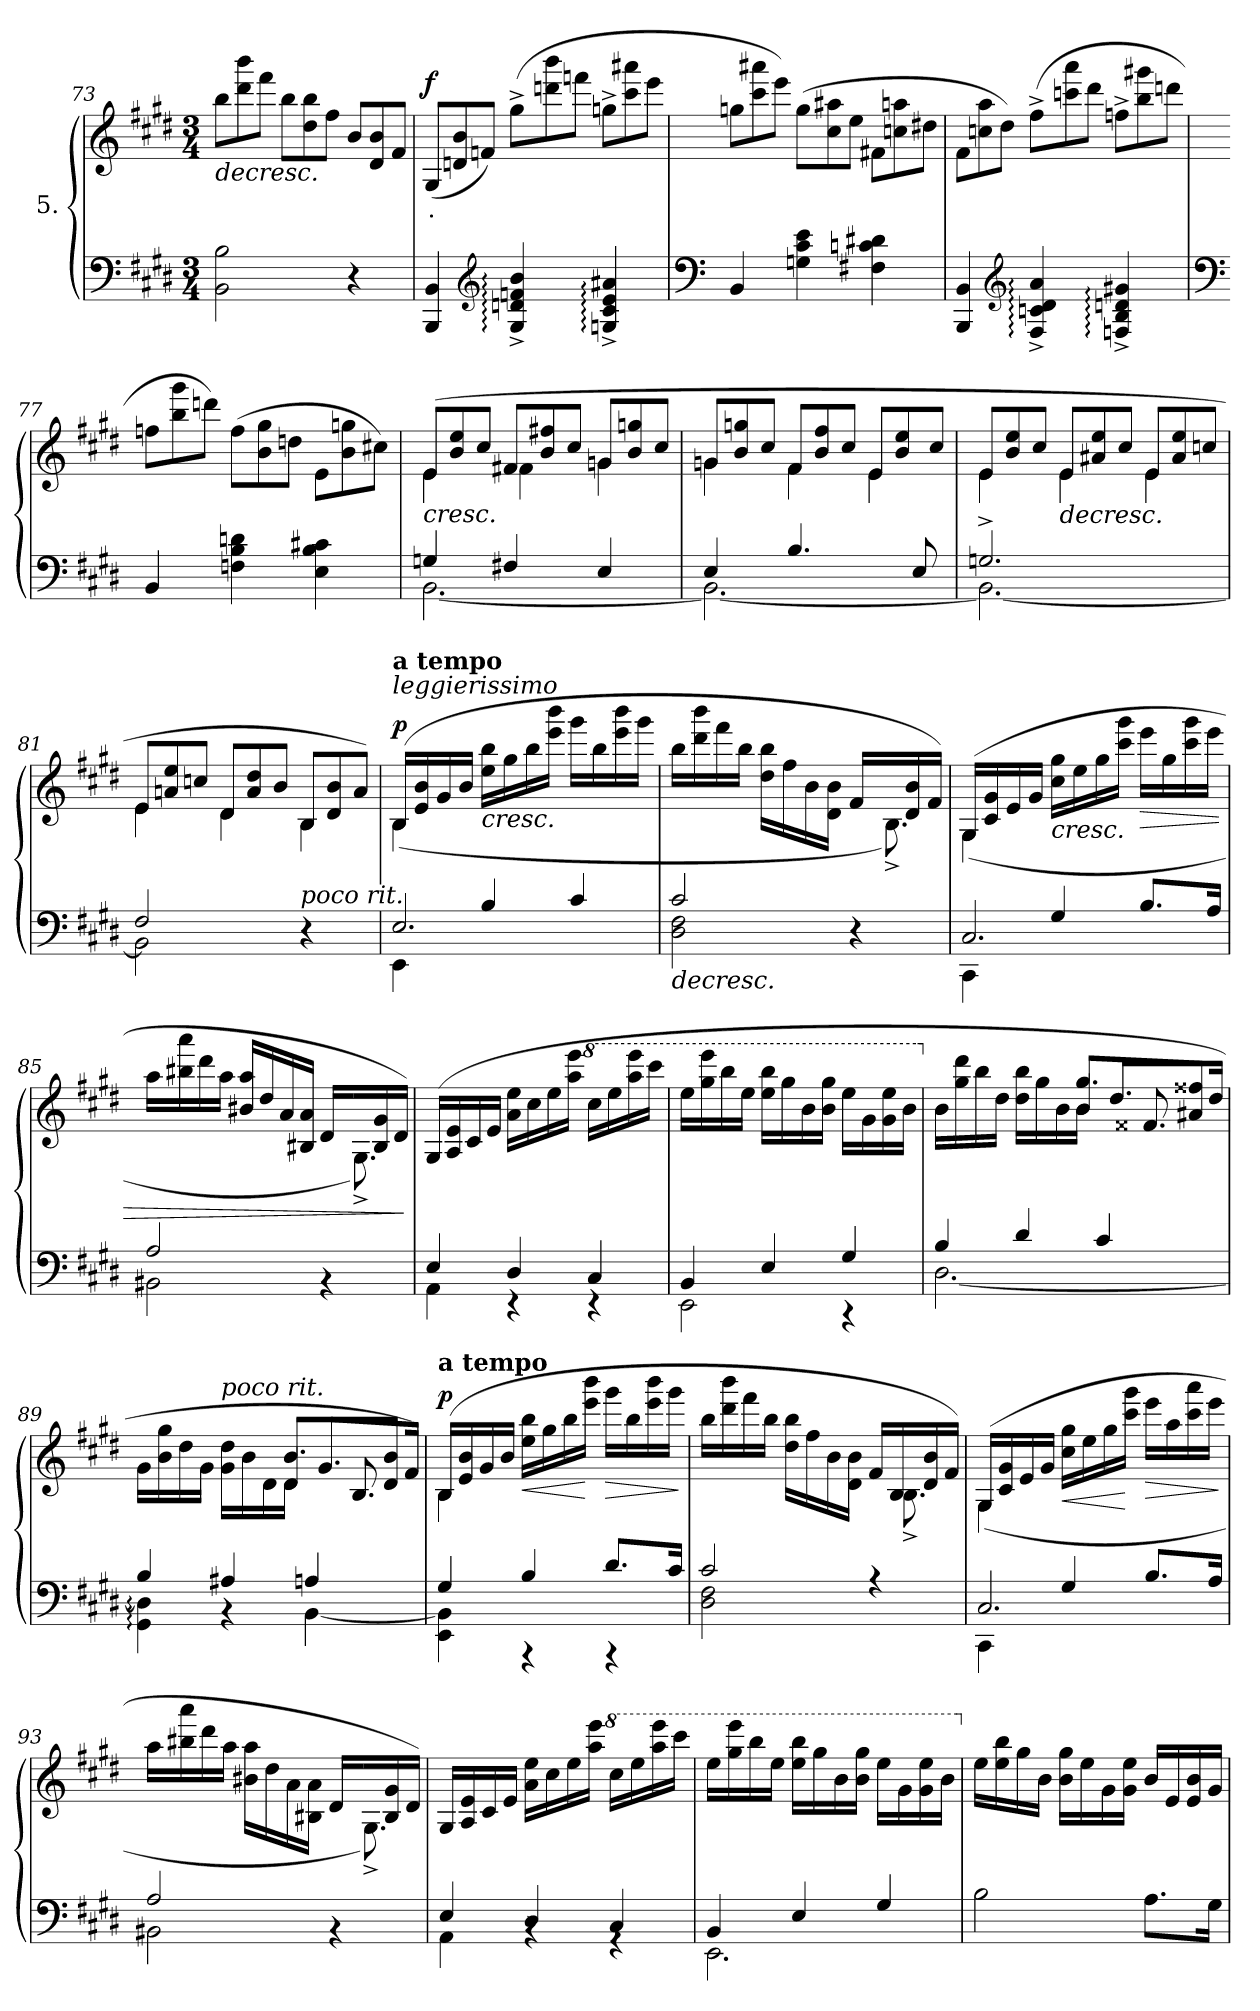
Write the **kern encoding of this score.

**kern	**kern	**text	**dynam
*part1	*part1	*part1	*part1
*staff2	*staff1	*staff1	*staff1/2
*I"5.	*	*	*
*clefF4	*clefG2	*	*
*k[f#c#g#d#]	*k[f#c#g#d#]	*	*
*E:	*E:	*	*
*M3/4	*M3/4	*	*
*	*Xtuplet	*	*
=73	=73	=73	=73
!	!	!	!LO:HP:b
2BB\ 2B\	12bb\L	.	>
.	12ddd#\ 12bbb\	.	.
.	12fff#\J	.	.
.	12bb\L	.	.
.	12dd#\ 12bb\	.	.
.	12ff#\J	.	.
4r	12b/L	.	.
.	12d#/ 12b/	.	.
.	12f#/J	.	.
=74	=74	=74	=74
!	!	!LO:LY:b	!LO:DY:b
4BBB/ 4BB/	(<12G#/L	-.	f
.	12dn/ 12b/	.	.
.	12fn/J)	.	.
*clefG2	*	*	*
4G#/:^ 4dn/:^ 4fn/:^ 4b/:^	(>12gg#^\L	.	.
.	12dddn\ 12bbb\	.	.
.	12fffn\J	.	.
4Gn/:^ 4c#/:^ 4e/:^ 4a#X/:^	12ggn^\L	.	.
.	12ccc#\ 12aaa#X\	.	.
!	!	!LO:LY:b	!
.	12eee\J	.	.
!!LO:LB:g=z
=75	=75	=75	=75
*clefF4	*	*	*
4BB/	12ggn\L	.	.
.	12ccc#\ 12aaa#X\	.	.
.	12eee\J)	.	.
4Gn\ 4c#\ 4e\	(>12gg\L	.	.
.	12cc#\ 12aa#X\	.	.
.	12ee\J	.	.
4F#X\ 4cn\ 4d#X\	12f#X\L	.	.
.	12ccn\ 12aan\	.	.
.	12dd#X\J	.	.
=76	=76	=76	=76
4BBB/ 4BB/	12f#\L	.	.
.	12ccn\ 12aa\	.	.
.	12dd#\J)	.	.
*clefG2	*	*	*
4F#/:^ 4cn/:^ 4d#/:^ 4a/:^	(>12ff#^\L	.	.
.	12cccn\ 12aaa\	.	.
.	12ddd#\J	.	.
4Fn/:^ 4B/:^ 4dn/:^ 4g#X/:^	12ffn^\L	.	.
.	12bb\ 12ggg#X\	.	.
.	12dddn\J	.	.
=77	=77	=77	=77
*clefF4	*	*	*
4BB/	12ffn\L	.	.
.	12bb\ 12ggg#\	.	.
.	12dddn\J)	.	.
4Fn\ 4B\ 4dn\	(>12ff\L	.	.
.	12b\ 12gg#\	.	.
.	12ddn\J	.	.
4E\ 4B\ 4c#X\	12e\L	.	.
.	12b\ 12ggn\	.	.
.	12cc#X\J)	.	.
=78	=78	=78	=78
*	*MM160	*	*
*^	*	*	*
!	!	!	!	!LO:HP:b
*	*	*^	*	*
4Gn/	[2.BB\	(>12e/L	4e\	.	<
.	.	12b/ 12ee/	.	.	.
.	.	12cc#/J	.	.	.
4F#X/	.	12f#X/L	4f#\	.	.
.	.	12b/ 12ff#X/	.	.	.
.	.	12cc#/J	.	.	.
4E/	.	12gn/L	4g\	.	.
.	.	12b/ 12ggn/	.	.	.
.	.	12cc#/J	.	.	.
=79	=79	=79	=79	=79	=79
*	*	*MM158	*	*	*
4E/	2.BB\_	12gn/L	4g\	.	.
.	.	12b/ 12ggn/	.	.	.
.	.	12cc#/J	.	.	]
4.B/	.	12f#/L	4f#\	.	.
.	.	12b/ 12ff#/	.	.	.
.	.	12cc#/J	.	.	.
.	.	12e/L	4e\	.	.
.	.	12b/ 12ee/	.	.	.
8E/	.	.	.	.	.
.	.	12cc#/J	.	.	.
!!LO:LB:g=z	!!
=80	=80	=80	=80	=80	=80
*	*	*MM155	*	*	*
2.Gn^/	2.BB\_	12e/L	4e\	.	.
.	.	12b/ 12ee/	.	.	.
.	.	12cc#/J	.	.	.
!	!	!	!	!	!LO:HP:b
.	.	12e/L	4e\	.	>
.	.	12a#X/ 12ee/	.	.	.
.	.	12cc#/J	.	.	.
.	.	12e/L	4e\	.	.
.	.	12a#/ 12ee/	.	.	.
.	.	12ccn/J	.	.	.
=81	=81	=81	=81	=81	=81
*	*	*MM152	*	*	*
2F#/	2BB\]	12e/L	4e\	.	.
.	.	12an/ 12ee/	.	.	.
.	.	12ccn/J	.	.	.
.	.	12d#/L	4d#\	.	.
.	.	12a/ 12dd#/	.	.	.
.	.	12b/J	.	.	.
*	*	*MM150	*	*	*
!LO:TX:a:i:t=poco rit.	!	!	!	!	!
4r	4ryy	12B/L	4B\	.	[
.	.	12d#/ 12b/	.	.	.
.	.	12a/J)	.	.	.
=82	=82	=82	=82	=82	=82
*	*^	*	*	*	*
!	!	!	!LO:TX:a:i:t=leggierissimo	!	!	!
!	!	!	!LO:TX:a:B:t=a tempo	!	!	!
!	!	!	!	!	!	!LO:DY:b=2
2.ryy	2.E/	4EE\	(>16B/LL	(<4B\	.	p
.	.	.	16e/ 16b/	.	.	.
.	.	.	16g#/	.	.	.
.	.	.	16b/JJ	.	.	.
!	!	!	!	!	!	!LO:HP:b
.	.	4B/	16ee\ 16bb\LL	2ryy	.	<
.	.	.	16gg#\	.	.	.
.	.	.	16bb\	.	.	.
.	.	.	16eee\ 16bbb\JJ	.	.	]
.	.	4c#/	16ggg#\LL	.	.	.
.	.	.	16bb\	.	.	.
.	.	.	16eee\ 16bbb\	.	.	.
.	.	.	16ggg#\JJ	.	.	.
*v	*v	*v	*	*	*	*
=83	=83	=83	=83	=83
!	!	!	!	!LO:HP:b=2
*^	*	*	*	*
2c#/	2D#\ 2F#\	16bb\LL	16ryy	.	>
*	*	*v	*v	*	*
.	.	16ddd#\ 16bbb\	.	.
.	.	16fff#\	.	.
.	.	16bb\JJ	.	.
.	.	16dd#\ 16bb\LL	.	.
.	.	16ff#\	.	.
.	.	16b\	.	.
.	.	16d#\ 16b\JJ	.	.
4r	4ryy	16f#/LL	.	[
*	*	*^	*	*
.	.	16B/yy	8.B^\)	.	.
.	.	16d#/ 16b/	.	.	.
.	.	16f#/JJ)	.	.	.
!!LO:LB:g=z	!!
=84	=84	=84	=84	=84	=84
*	*^	*	*	*	*
2.ryy	2.C#/	4CC#\	(>16G#/LL	(<4G#\	.	.
.	.	.	16c#/ 16g#/	.	.	.
.	.	.	16e/	.	.	.
.	.	.	16g#/JJ	.	.	.
!	!	!	!	!	!	!LO:HP:b
.	.	4G#/	16cc#\ 16gg#\LL	2ryy	.	<
.	.	.	16ee\	.	.	.
.	.	.	16gg#\	.	.	.
.	.	.	16ccc#\ 16ggg#\JJ	.	.	.
!	!	!	!	!	!	!LO:HP:n=1:b
.	.	8.B/L	16eee\LL	.	.	] >
.	.	.	16gg#\	.	.	.
.	.	.	16ccc#\ 16ggg#\	.	.	.
.	.	16A/Jk	16eee\JJ	.	.	.
*v	*v	*v	*	*	*	*
*	*v	*v	*	*
.	.	.	[
=85	=85	=85	=85
*^	*^	*	*
2A/	2BB#X\	16aa\LL	16ryy	.	.
*	*	*v	*v	*	*
.	.	16bb#X\ 16aaa\	.	.
.	.	16ddd#\	.	.
.	.	16aa\JJ	.	.
.	.	16b#X/ 16aa/LL	.	.
.	.	16dd#/	.	.
.	.	16a/	.	.
.	.	16B#X/ 16a/JJ	.	.
4rBB	4ryy	16d#/LL	.	.
*	*	*^	*	*
.	.	16G#/yy	8.G#^\)	.	.
.	.	16B#/ 16g#/	.	.	.
.	.	16d#/JJ)	.	.	.
*v	*v	*	*	*	*
*	*v	*v	*	*
.	.	.	]
=86	=86	=86	=86
*^	*	*	*
4E/	4AA\	(>16G#/LL	.	.
.	.	16A/ 16e/	.	.
.	.	16c#/	.	.
.	.	16e/JJ	.	.
4D#/	4rEE	16a\ 16ee\LL	.	.
.	.	16cc#\	.	.
.	.	16ee\	.	.
.	.	16aa\ 16eee\JJ	.	.
*	*	*8va	*	*
4C#/	4rEE	16ccc#\LL	.	.
.	.	16eee\	.	.
.	.	16aaa\ 16eeee\	.	.
.	.	16cccc#\JJ	.	.
=87	=87	=87	=87	=87
2EE\	4BB/	16eee\LL	.	.
.	.	16ggg#\ 16eeee\	.	.
.	.	16bbb\	.	.
.	.	16eee\JJ	.	.
.	4E/	16eee\ 16bbb\LL	.	.
.	.	16ggg#\	.	.
.	.	16bb\	.	.
.	.	16bb\ 16ggg#\JJ	.	.
4rCC	4G#/	16eee\LL	.	.
.	.	16gg#\	.	.
.	.	16gg#\ 16eee\	.	.
.	.	16bb\JJ	.	.
!!LO:LB:g=z
=88	=88	=88	=88	=88
*	*	*X8va	*	*
*	*	*^	*	*
*	*	*	*^	*	*
*	*	*	*	*^	*	*
*	*	*	*	*	*^	*	*
4B/	[2.D#\	16b\LL	4..ryy	16ryy	2ryy	4..ryy	.	.
.	.	16gg#\ 16ddd#\	.	16ryy@	.	.	.	.
.	.	16bb\	.	16ryy@	.	.	.	.
.	.	16dd#\JJ	.	16ryy@	.	.	.	.
4d#/	.	16dd#\ 16bb\LL	.	16ryy@	.	.	.	.
.	.	16gg#\	.	16ryy@	.	.	.	.
.	.	16b\	.	16ryy@	.	.	.	.
.	.	16b\JJ	8.gg#/L	16ryy@	.	4b/	.	.
4c#/	.	16dd#\LLyy	.	16ryy@	8.dd#/L	.	.	.
.	.	16f##X\yy	.	8.f##/	.	.	.	.
.	.	16a#X\	8a#/ 8ff##X/J	.	.	.	.	.
.	.	16dd#\JJ	.	.	16dd#/Jk	16ryy	.	.
=89	=89	=89	=89	=89	=89	=89	=89	=89
*	*	*MM140	*	*	*	*	*	*
4B/	4GG#\: 4D#\]:	16g#\LL	4..ryy	16ryy	2ryy	4..ryy	.	.
.	.	16b\ 16gg#\	.	16ryy@	.	.	.	.
.	.	16dd#\	.	16ryy@	.	.	.	.
.	.	16g#\JJ	.	16ryy@	.	.	.	.
*	*	*MM135	*	*	*	*	*	*
!	!	!LO:TX:a:i:t=poco rit.	!	!	!	!	!	!
4A#X/	4r	16g#\ 16dd#\LL	.	16ryy@	.	.	.	.
.	.	16b\	.	16ryy@	.	.	.	.
.	.	16d#\	.	16ryy@	.	.	.	.
.	.	16d#\JJ	8.b/L	16ryy@	.	4d#/	.	.
*	*	*MM130	*	*	*	*	*	*
4An/	[4BB\	16g#\LLyy	.	16ryy@	8.g#/L	.	.	.
.	.	16B\yy	.	8.B/	.	.	.	.
.	.	16d#\	8d#/ 8b/J	.	.	.	.	.
.	.	16f#\JJ)	.	.	16f#/Jk	16ryy	.	.
=90	=90	=90	=90	=90	=90	=90	=90	=90
*	*^	*	*	*	*	*	*	*
!	!	!	!LO:TX:a:B:t=a tempo	!	!	!	!	!	!
!	!	!	!	!	!	!	!	!	!LO:DY:b=2
*	*	*	*	*v	*v	*v	*v	*	*
2.ryy	4G#:/	4EE\ 4BB\]	(>16B/LL	4B\	.	p
.	.	.	16e/ 16b/	.	.	.
.	.	.	16g#/	.	.	.
.	.	.	16b/JJ	.	.	.
!	!	!	!	!	!	!LO:HP:b
.	4B/	4rAAA	16ee\ 16bb\LL	2ryy	.	<
.	.	.	16gg#\	.	.	.
.	.	.	16bb\	.	.	.
.	.	.	16eee\ 16bbb\JJ	.	.	[
!	!	!	!	!	!	!LO:HP:b
.	8.d#/L	4rAAA	16ggg#\LL	.	.	>
.	.	.	16bb\	.	.	.
.	.	.	16eee\ 16bbb\	.	.	.
.	16c#/Jk	.	16ggg#\JJ	.	.	.
*v	*v	*v	*	*	*	*
*	*v	*v	*	*
.	.	.	]
=91	=91	=91	=91
*^	*^	*	*
2c#/	2D#\ 2F#\	16bb\LL	16ryy	.	.
*	*	*v	*v	*	*
.	.	16ddd#\ 16bbb\	.	.
.	.	16fff#\	.	.
.	.	16bb\JJ	.	.
.	.	16dd#\ 16bb\LL	.	.
.	.	16ff#\	.	.
.	.	16b\	.	.
.	.	16d#\ 16b\JJ	.	.
16ryy	4rA	16f#/LL	.	.
*	*	*^	*	*
8.ryy	.	16B/	8.B^\	.	.
.	.	16d#/ 16b/	.	.	.
.	.	16f#/JJ)	.	.	.
!!LO:LB:g=z	!!
=92	=92	=92	=92	=92	=92
*	*^	*	*	*	*
2.ryy	4CC#\	2.C#/	(>16G#/LL	(<4G#\	.	.
.	.	.	16c#/ 16g#/	.	.	.
.	.	.	16e/	.	.	.
.	.	.	16g#/JJ	.	.	.
!	!	!	!	!	!	!LO:HP:b
.	4G#/	.	16cc#\ 16gg#\LL	2ryy	.	<
.	.	.	16ee\	.	.	.
.	.	.	16gg#\	.	.	.
.	.	.	16ccc#\ 16ggg#\JJ	.	.	[
!	!	!	!	!	!	!LO:HP:b
.	8.B/L	.	16eee\LL	.	.	>
.	.	.	16aa\	.	.	.
.	.	.	16ccc#\ 16aaa\	.	.	.
.	16A/Jk	.	16eee\JJ	.	.	.
*v	*v	*v	*	*	*	*
*	*v	*v	*	*
.	.	.	]
=93	=93	=93	=93
*^	*^	*	*
2A/	2BB#X\	16aa\LL	16ryy	.	.
*	*	*v	*v	*	*
.	.	16bb#X\ 16aaa\	.	.
.	.	16ddd#\	.	.
.	.	16aa\JJ	.	.
.	.	16b#X\ 16aa\LL	.	.
.	.	16dd#\	.	.
.	.	16a\	.	.
.	.	16B#X\ 16a\JJ	.	.
4rBB	4ryy	16d#/LL	.	.
*	*	*^	*	*
.	.	16G#/yy	8.G#^\)	.	.
.	.	16B#/ 16g#/	.	.	.
.	.	16d#/JJ)	.	.	.
*	*	*v	*v	*	*
=94	=94	=94	=94	=94
4E/	4AA\	16G#/LL	.	.
.	.	16A/ 16e/	.	.
.	.	16c#/	.	.
.	.	16e/JJ	.	.
4D#/	4rBB	16a\ 16ee\LL	.	.
.	.	16cc#\	.	.
.	.	16ee\	.	.
.	.	16aa\ 16eee\JJ	.	.
*	*	*8va	*	*
4C#/	4rGG	16ccc#\LL	.	.
.	.	16eee\	.	.
.	.	16aaa\ 16eeee\	.	.
.	.	16cccc#\JJ	.	.
=95	=95	=95	=95	=95
*	*^	*	*	*
2.ryy	4BB/	2.EE\	16eee\LL	.	.
.	.	.	16ggg#\ 16eeee\	.	.
.	.	.	16bbb\	.	.
.	.	.	16eee\JJ	.	.
.	4E/	.	16eee\ 16bbb\LL	.	.
.	.	.	16ggg#\	.	.
.	.	.	16bb\	.	.
.	.	.	16bb\ 16ggg#\JJ	.	.
.	4G#/	.	16eee\LL	.	.
.	.	.	16gg#\	.	.
.	.	.	16gg#\ 16eee\	.	.
.	.	.	16bb\JJ	.	.
*v	*v	*v	*	*	*
!!LO:PB:g=z
=96	=96	=96	=96
*	*X8va	*	*
*	*MM140	*	*
2B\	16ee\LL	.	.
.	16ee\ 16bb\	.	.
.	16gg#\	.	.
.	16b\JJ	.	.
*	*MM138	*	*
.	16b\ 16gg#\LL	.	.
.	16ee\	.	.
.	16g#\	.	.
.	16g#\ 16ee\JJ	.	.
8.A\L	16b/LL	.	.
.	16e/	.	.
.	16e/ 16b/	.	.
16G#\Jk	16g#/JJ	.	.
=	=	=	=
*-	*-	*-	*-
